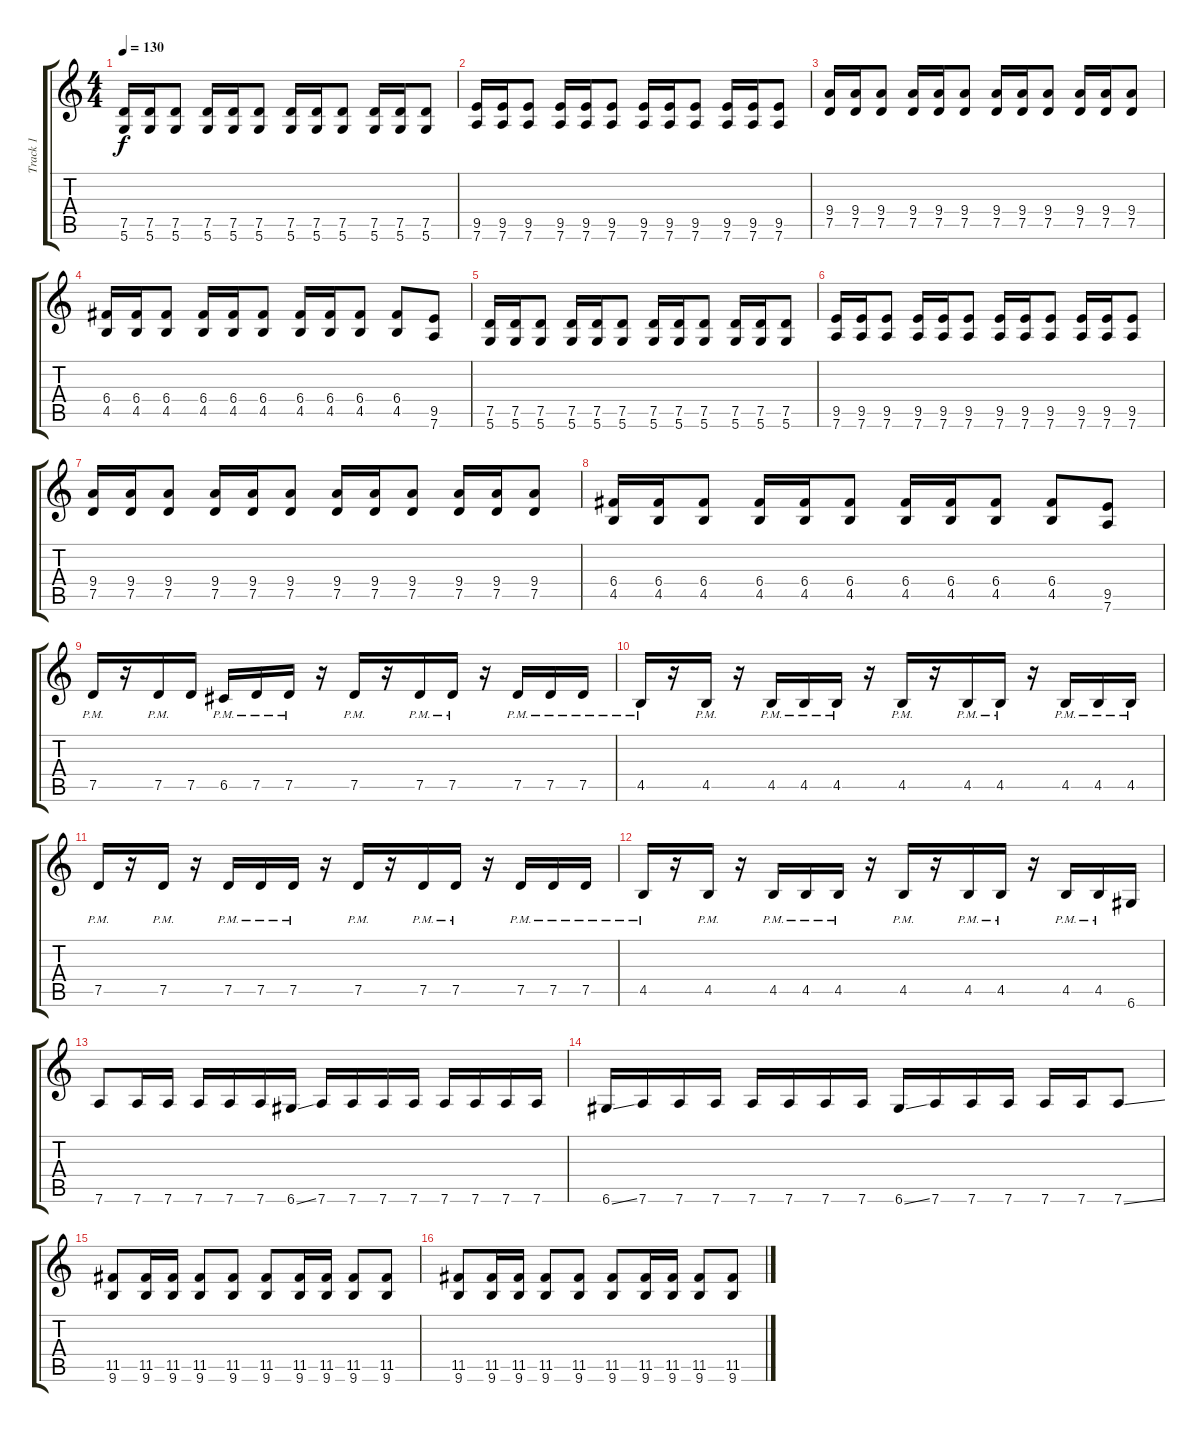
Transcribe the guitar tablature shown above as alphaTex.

\track ("Track 1" "Track 1") {instrument distortionguitar}
\staff {score tabs}
\tuning (D4 A3 F3 C3 G2 D2) {hide}
\ts (4 4)
\tempo 130
\clef g2
\ks c
(7.5 5.6).16{dy f} (7.5 5.6).16 (7.5 5.6).8 (7.5 5.6).16 (7.5 5.6).16 (7.5 5.6).8 (7.5 5.6).16 (7.5 5.6).16 (7.5 5.6).8 (7.5 5.6).16 (7.5 5.6).16 (7.5 5.6).8 |
(9.5 7.6).16 (9.5 7.6).16 (9.5 7.6).8 (9.5 7.6).16 (9.5 7.6).16 (9.5 7.6).8 (9.5 7.6).16 (9.5 7.6).16 (9.5 7.6).8 (9.5 7.6).16 (9.5 7.6).16 (9.5 7.6).8 |
(9.4 7.5).16 (9.4 7.5).16 (9.4 7.5).8 (9.4 7.5).16 (9.4 7.5).16 (9.4 7.5).8 (9.4 7.5).16 (9.4 7.5).16 (9.4 7.5).8 (9.4 7.5).16 (9.4 7.5).16 (9.4 7.5).8 |
(6.4 4.5).16 (6.4 4.5).16 (6.4 4.5).8 (6.4 4.5).16 (6.4 4.5).16 (6.4 4.5).8 (6.4 4.5).16 (6.4 4.5).16 (6.4 4.5).8 (6.4 4.5).8 (9.5 7.6).8 |
(7.5 5.6).16 (7.5 5.6).16 (7.5 5.6).8 (7.5 5.6).16 (7.5 5.6).16 (7.5 5.6).8 (7.5 5.6).16 (7.5 5.6).16 (7.5 5.6).8 (7.5 5.6).16 (7.5 5.6).16 (7.5 5.6).8 |
(9.5 7.6).16 (9.5 7.6).16 (9.5 7.6).8 (9.5 7.6).16 (9.5 7.6).16 (9.5 7.6).8 (9.5 7.6).16 (9.5 7.6).16 (9.5 7.6).8 (9.5 7.6).16 (9.5 7.6).16 (9.5 7.6).8 |
(9.4 7.5).16 (9.4 7.5).16 (9.4 7.5).8 (9.4 7.5).16 (9.4 7.5).16 (9.4 7.5).8 (9.4 7.5).16 (9.4 7.5).16 (9.4 7.5).8 (9.4 7.5).16 (9.4 7.5).16 (9.4 7.5).8 |
(6.4 4.5).16 (6.4 4.5).16 (6.4 4.5).8 (6.4 4.5).16 (6.4 4.5).16 (6.4 4.5).8 (6.4 4.5).16 (6.4 4.5).16 (6.4 4.5).8 (6.4 4.5).8 (9.5 7.6).8 |
7.5{pm}.16 r.16 7.5{pm}.16 7.5.16 6.5{pm}.16 7.5{pm}.16 7.5{pm}.16 r.16 7.5{pm}.16 r.16 7.5{pm}.16 7.5{pm}.16 r.16 7.5{pm}.16 7.5{pm}.16 7.5{pm}.16 |
4.5{pm}.16 r.16 4.5{pm}.16 r.16 4.5{pm}.16 4.5{pm}.16 4.5{pm}.16 r.16 4.5{pm}.16 r.16 4.5{pm}.16 4.5{pm}.16 r.16 4.5{pm}.16 4.5{pm}.16 4.5{pm}.16 |
7.5{pm}.16 r.16 7.5{pm}.16 r.16 7.5{pm}.16 7.5{pm}.16 7.5{pm}.16 r.16 7.5{pm}.16 r.16 7.5{pm}.16 7.5{pm}.16 r.16 7.5{pm}.16 7.5{pm}.16 7.5{pm}.16 |
4.5{pm}.16 r.16 4.5{pm}.16 r.16 4.5{pm}.16 4.5{pm}.16 4.5{pm}.16 r.16 4.5{pm}.16 r.16 4.5{pm}.16 4.5{pm}.16 r.16 4.5{pm}.16 4.5{pm}.16 6.6.16 |
7.6.8 7.6.16 7.6.16 7.6.16 7.6.16 7.6.16 6.6{ss}.16 7.6.16 7.6.16 7.6.16 7.6.16 7.6.16 7.6.16 7.6.16 7.6.16 |
6.6{ss}.16 7.6.16 7.6.16 7.6.16 7.6.16 7.6.16 7.6.16 7.6.16 6.6{ss}.16 7.6.16 7.6.16 7.6.16 7.6.16 7.6.16 7.6{ss}.8 |
(11.5 9.6).8 (11.5 9.6).16 (11.5 9.6).16 (11.5 9.6).8 (11.5 9.6).8 (11.5 9.6).8 (11.5 9.6).16 (11.5 9.6).16 (11.5 9.6).8 (11.5 9.6).8 |
(11.5 9.6).8 (11.5 9.6).16 (11.5 9.6).16 (11.5 9.6).8 (11.5 9.6).8 (11.5 9.6).8 (11.5 9.6).16 (11.5 9.6).16 (11.5 9.6).8 (11.5 9.6).8
